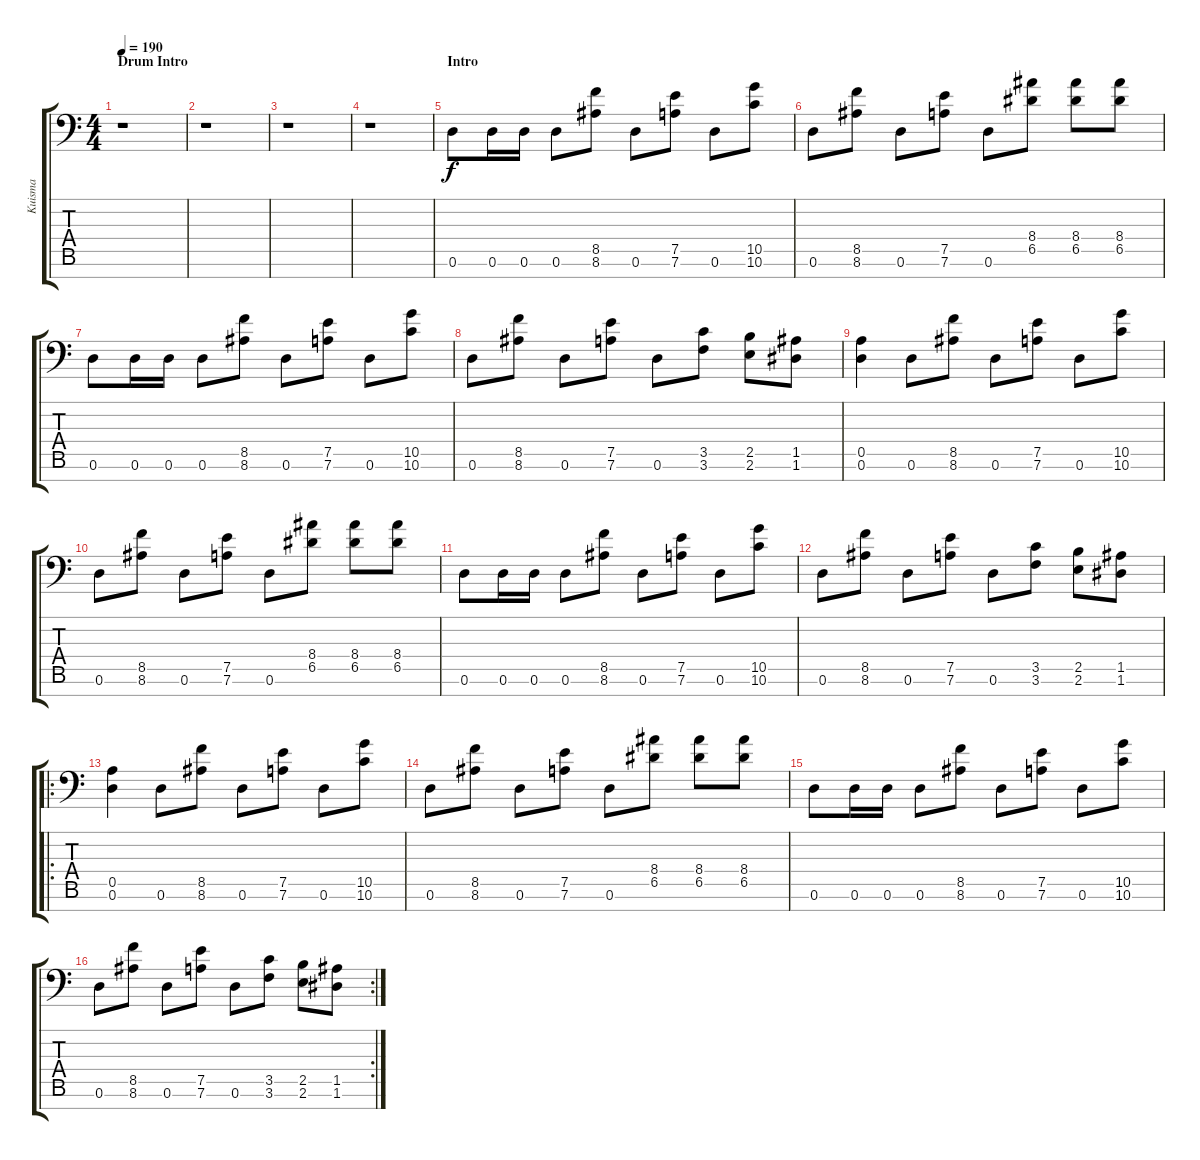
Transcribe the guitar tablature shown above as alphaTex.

\track ("Kuisma" "Kuisma") {instrument distortionguitar}
\staff {score tabs}
\tuning (E4 B3 G3 D3 A2 D2 A1) {hide}
\ts (4 4)
\section ("" "Drum Intro")
\tempo 190
\clef f4
\ks c
r.1{dy f instrument distortionguitar} |
r.1 |
r.1 |
r.1 |
\section ("" "Intro")
0.6.8 0.6.16 0.6.16 0.6.8 (8.5 8.6).8 0.6.8 (7.5 7.6).8 0.6.8 (10.5 10.6).8 |
0.6.8 (8.5 8.6).8 0.6.8 (7.5 7.6).8 0.6.8 (8.4 6.5).8 (8.4 6.5).8 (8.4 6.5).8 |
0.6.8 0.6.16 0.6.16 0.6.8 (8.5 8.6).8 0.6.8 (7.5 7.6).8 0.6.8 (10.5 10.6).8 |
0.6.8 (8.5 8.6).8 0.6.8 (7.5 7.6).8 0.6.8 (3.5 3.6).8 (2.5 2.6).8 (1.5 1.6).8 |
(0.5 0.6).4 0.6.8 (8.5 8.6).8 0.6.8 (7.5 7.6).8 0.6.8 (10.5 10.6).8 |
0.6.8 (8.5 8.6).8 0.6.8 (7.5 7.6).8 0.6.8 (8.4 6.5).8 (8.4 6.5).8 (8.4 6.5).8 |
0.6.8 0.6.16 0.6.16 0.6.8 (8.5 8.6).8 0.6.8 (7.5 7.6).8 0.6.8 (10.5 10.6).8 |
0.6.8 (8.5 8.6).8 0.6.8 (7.5 7.6).8 0.6.8 (3.5 3.6).8 (2.5 2.6).8 (1.5 1.6).8 |
\ro
(0.5 0.6).4 0.6.8 (8.5 8.6).8 0.6.8 (7.5 7.6).8 0.6.8 (10.5 10.6).8 |
0.6.8 (8.5 8.6).8 0.6.8 (7.5 7.6).8 0.6.8 (8.4 6.5).8 (8.4 6.5).8 (8.4 6.5).8 |
0.6.8 0.6.16 0.6.16 0.6.8 (8.5 8.6).8 0.6.8 (7.5 7.6).8 0.6.8 (10.5 10.6).8 |
\rc 2
0.6.8 (8.5 8.6).8 0.6.8 (7.5 7.6).8 0.6.8 (3.5 3.6).8 (2.5 2.6).8 (1.5 1.6).8
